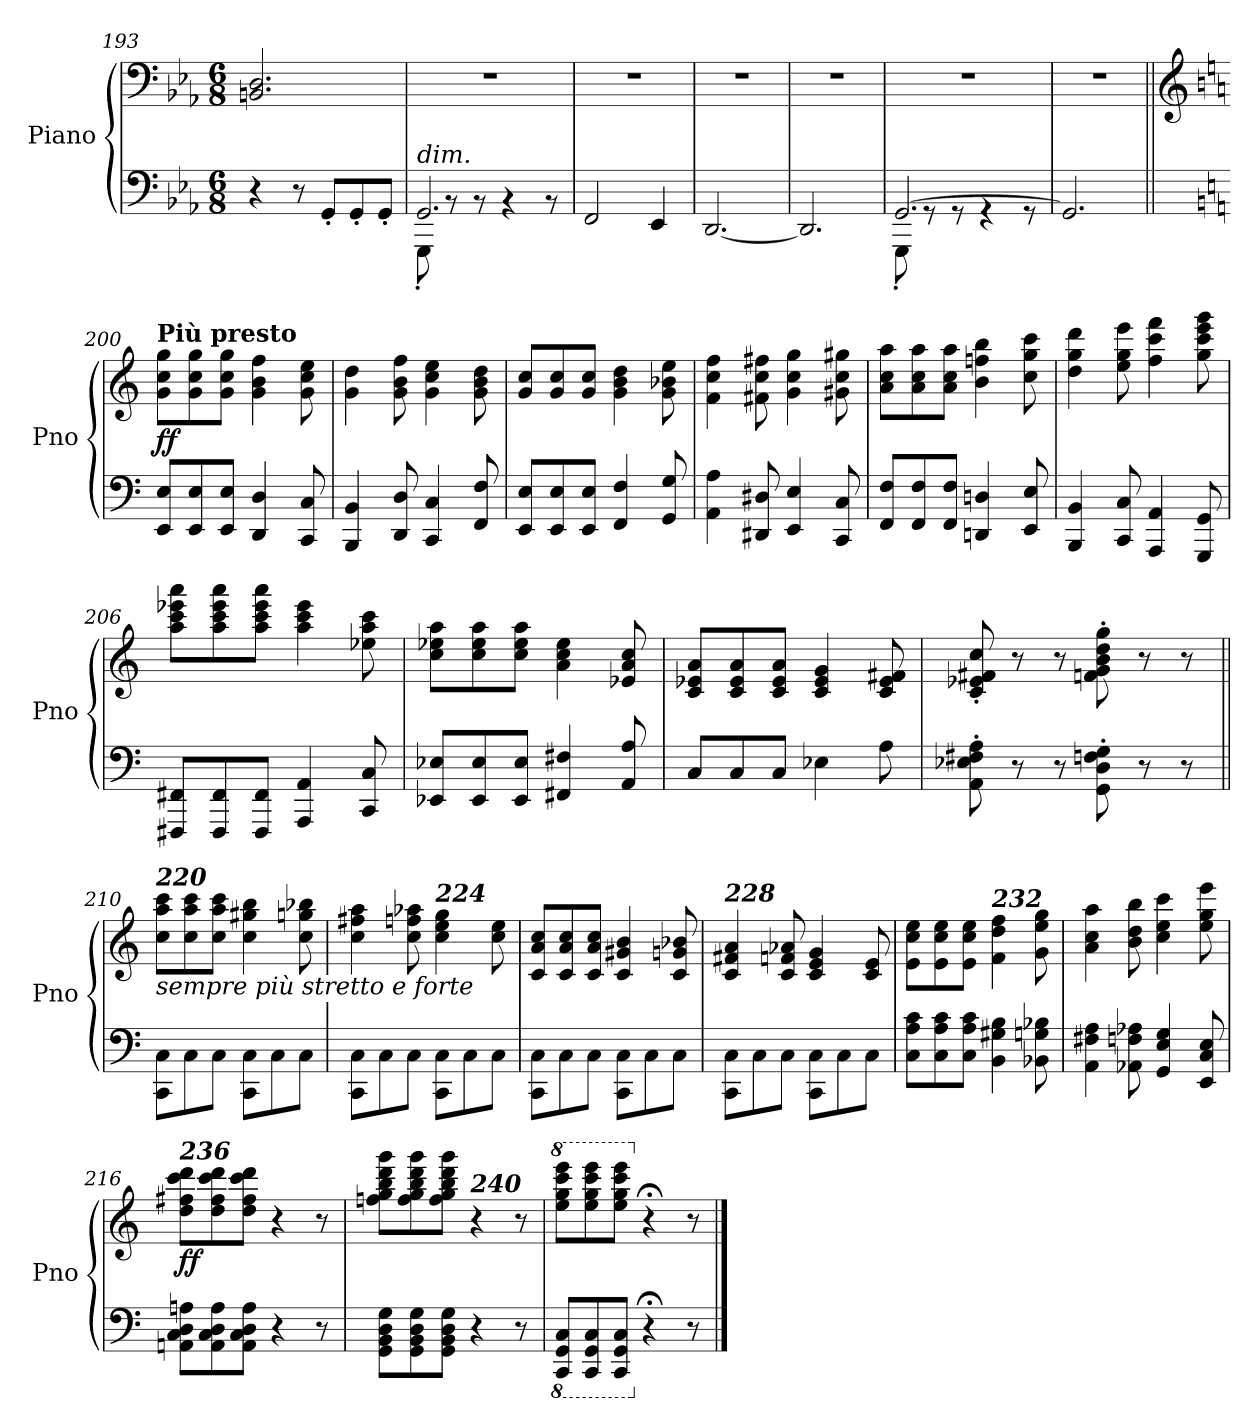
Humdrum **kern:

**kern	**kern	**dynam
*part1	*part1	*part1
*staff2	*staff1	*staff1/2
*I"Piano	*	*
*I'Pno	*	*
*clefF4	*clefF4	*
*k[b-e-a-]	*k[b-e-a-]	*
*M6/8	*M6/8	*
=193	=193	=193
4r	2.BBn/ 2.D/	.
8r	.	.
8GG'/L	.	.
8GG'/	.	.
8GG'/J	.	.
=194	=194	=194
*^	*	*
!LO:TX:a:i:t=dim.	!	!	!
2.GG/	8GGG'\	2.r	.
.	8rBB	.	.
.	8rBB	.	.
.	4rBB	.	.
.	8rBB	.	.
*v	*v	*	*
=195	=195	=195
2FF/	2.r	.
4EE-/	.	.
=196	=196	=196
[2.DD/	2.r	.
=197	=197	=197
2.DD/]	2.r	.
=198	=198	=198
*^	*	*
[2.GG/	8GGG'\	2.r	.
.	8rGG	.	.
.	8rGG	.	.
.	4rGG	.	.
.	8rGG	.	.
*v	*v	*	*
=199	=199	=199
2.GG/]	2.r	.
!!LO:PB:g=z
=200||	=200||	=200||
*	*clefG2	*
*k[]	*k[]	*
!	!LO:TX:a:B:t=Più presto	!
!	!	!LO:DY:b
8EE/ 8E/L	8g\ 8cc\ 8gg\L	ff
8EE/ 8E/	8g\ 8cc\ 8gg\	.
8EE/ 8E/J	8g\ 8cc\ 8gg\J	.
4DD/ 4D/	4g\ 4b\ 4ff\	.
8CC/ 8C/	8g\ 8cc\ 8ee\	.
=201	=201	=201
4BBB/ 4BB/	4g\ 4dd\	.
8DD/ 8D/	8g\ 8b\ 8ff\	.
4CC/ 4C/	4g\ 4cc\ 4ee\	.
8FF/ 8F/	8g\ 8b\ 8dd\	.
=202	=202	=202
8EE/ 8E/L	8g/ 8cc/L	.
8EE/ 8E/	8g/ 8cc/	.
8EE/ 8E/J	8g/ 8cc/J	.
4FF/ 4F/	4g\ 4b\ 4dd\	.
8GG/ 8G/	8g\ 8b-X\ 8ee\	.
=203	=203	=203
4AA\ 4A\	4f\ 4cc\ 4ff\	.
8DD#X/ 8D#X/	8f#X\ 8cc\ 8ff#X\	.
4EE/ 4E/	4g\ 4cc\ 4gg\	.
8CC/ 8C/	8g#X\ 8cc\ 8gg#X\	.
=204	=204	=204
8FF/ 8F/L	8a\ 8cc\ 8aa\L	.
8FF/ 8F/	8a\ 8cc\ 8aa\	.
8FF/ 8F/J	8a\ 8cc\ 8aa\J	.
4DDn/ 4Dn/	4b\ 4ffn\ 4bb\	.
8EE/ 8E/	8cc\ 8gg\ 8ccc\	.
=205	=205	=205
4BBB/ 4BB/	4dd\ 4gg\ 4ddd\	.
8CC/ 8C/	8ee\ 8gg\ 8eee\	.
4AAA/ 4AA/	4ff\ 4ccc\ 4fff\	.
8GGG/ 8GG/	8gg\ 8ccc\ 8eee\ 8ggg\	.
=206	=206	=206
8FFF#X/ 8FF#X/L	8aa\ 8ccc\ 8eee-X\ 8aaa\L	.
8FFF#/ 8FF#/	8aa\ 8ccc\ 8eee-\ 8aaa\	.
8FFF#/ 8FF#/J	8aa\ 8ccc\ 8eee-\ 8aaa\J	.
4AAA/ 4AA/	4aa\ 4ccc\ 4eee-\	.
8CC/ 8C/	8ee-X\ 8aa\ 8ccc\	.
!!LO:LB:g=z
=207	=207	=207
8EE-X/ 8E-X/L	8cc\ 8ee-X\ 8aa\L	.
8EE-/ 8E-/	8cc\ 8ee-\ 8aa\	.
8EE-/ 8E-/J	8cc\ 8ee-\ 8aa\J	.
4FF#X/ 4F#X/	4a\ 4cc\ 4ee-\	.
8AA/ 8A/	8e-X/ 8a/ 8cc/	.
=208	=208	=208
8C/L	8c/ 8e-X/ 8a/L	.
8C/	8c/ 8e-/ 8a/	.
8C/J	8c/ 8e-/ 8a/J	.
4E-X\	4c/ 4e-/ 4g/	.
8A\	8c/ 8e-/ 8f#X/	.
=209	=209	=209
8AA\' 8E-X\' 8F#X\' 8A\'	8c/' 8e-X/' 8f#X/' 8cc/'	.
8r	8r	.
8r	8r	.
8GG\' 8D\' 8Fn\' 8G\'	8fn\' 8g\' 8b\' 8dd\' 8gg\'	.
8r	8r	.
8r	8r	.
=210||	=210||	=210||
!	!LO:TX:a:Bi:t=220	!
!	!LO:TX:b:i:t=sempre più stretto e forte	!
8CC\ 8C\L	8cc\ 8aa\ 8ccc\L	.
8C\	8cc\ 8aa\ 8ccc\	.
8C\J	8cc\ 8aa\ 8ccc\J	.
8CC\ 8C\L	4cc\ 4gg#X\ 4bb\	.
8C\	.	.
8C\J	8cc\ 8ggn\ 8bb-X\	.
=211	=211	=211
8CC\ 8C\L	4cc\ 4ff#X\ 4aa\	.
8C\	.	.
8C\J	8cc\ 8ffn\ 8aa-X\	.
!	!LO:TX:a:Bi:t=224	!
8CC\ 8C\L	4cc\ 4ee\ 4gg\	.
8C\	.	.
8C\J	8cc\ 8ee\	.
=212	=212	=212
8CC\ 8C\L	8c/ 8a/ 8cc/L	.
8C\	8c/ 8a/ 8cc/	.
8C\J	8c/ 8a/ 8cc/J	.
8CC\ 8C\L	4c/ 4g#X/ 4b/	.
8C\	.	.
8C\J	8c/ 8gn/ 8b-X/	.
!!LO:LB:g=z
=213	=213	=213
!	!LO:TX:a:Bi:t=228	!
8CC\ 8C\L	4c/ 4f#X/ 4a/	.
8C\	.	.
8C\J	8c/ 8fn/ 8a-X/	.
8CC\ 8C\L	4c/ 4e/ 4g/	.
8C\	.	.
8C\J	8c/ 8e/	.
=214	=214	=214
8C\ 8A\ 8c\L	8e\ 8cc\ 8ee\L	.
8C\ 8A\ 8c\	8e\ 8cc\ 8ee\	.
8C\ 8A\ 8c\J	8e\ 8cc\ 8ee\J	.
!	!LO:TX:a:Bi:t=232	!
4BB\ 4G#X\ 4B\	4f\ 4dd\ 4ff\	.
8BB-X\ 8Gn\ 8B-X\	8g\ 8ee\ 8gg\	.
=215	=215	=215
4AA\ 4F#X\ 4A\	4a\ 4cc\ 4aa\	.
8AA-X\ 8Fn\ 8A-X\	8b\ 8dd\ 8bb\	.
4GG/ 4E/ 4G/	4cc\ 4ee\ 4ccc\	.
8EE/ 8C/ 8E/	8ee\ 8gg\ 8eee\	.
=216	=216	=216
!	!LO:TX:a:Bi:t=236	!
!	!	!LO:DY:b
8AAn\ 8C\ 8D\ 8An\L	8dd\ 8ff#X\ 8ccc\ 8ddd\L	ff
8AA\ 8C\ 8D\ 8A\	8dd\ 8ff#\ 8ccc\ 8ddd\	.
8AA\ 8C\ 8D\ 8A\J	8dd\ 8ff#\ 8ccc\ 8ddd\J	.
4r	4r	.
8r	8r	.
=217	=217	=217
8GG\ 8BB\ 8D\ 8G\L	8ffn\ 8gg\ 8bb\ 8ddd\ 8ggg\L	.
8GG\ 8BB\ 8D\ 8G\	8ff\ 8gg\ 8bb\ 8ddd\ 8ggg\	.
8GG\ 8BB\ 8D\ 8G\J	8ff\ 8gg\ 8bb\ 8ddd\ 8ggg\J	.
!	!LO:TX:a:Bi:t=240	!
4r	4r	.
8r	8r	.
=218	=218	=218
*8ba	*	*
*	*8va	*
8CCC/ 8GGG/ 8CC/L	8eee\ 8ggg\ 8cccc\ 8eeee\L	.
8CCC/ 8GGG/ 8CC/	8eee\ 8ggg\ 8cccc\ 8eeee\	.
8CCC/ 8GGG/ 8CC/J	8eee\ 8ggg\ 8cccc\ 8eeee\J	.
*X8ba	*	*
*	*X8va	*
4r;<	4r;<	.
8r	8r	.
==	==	==
*-	*-	*-
